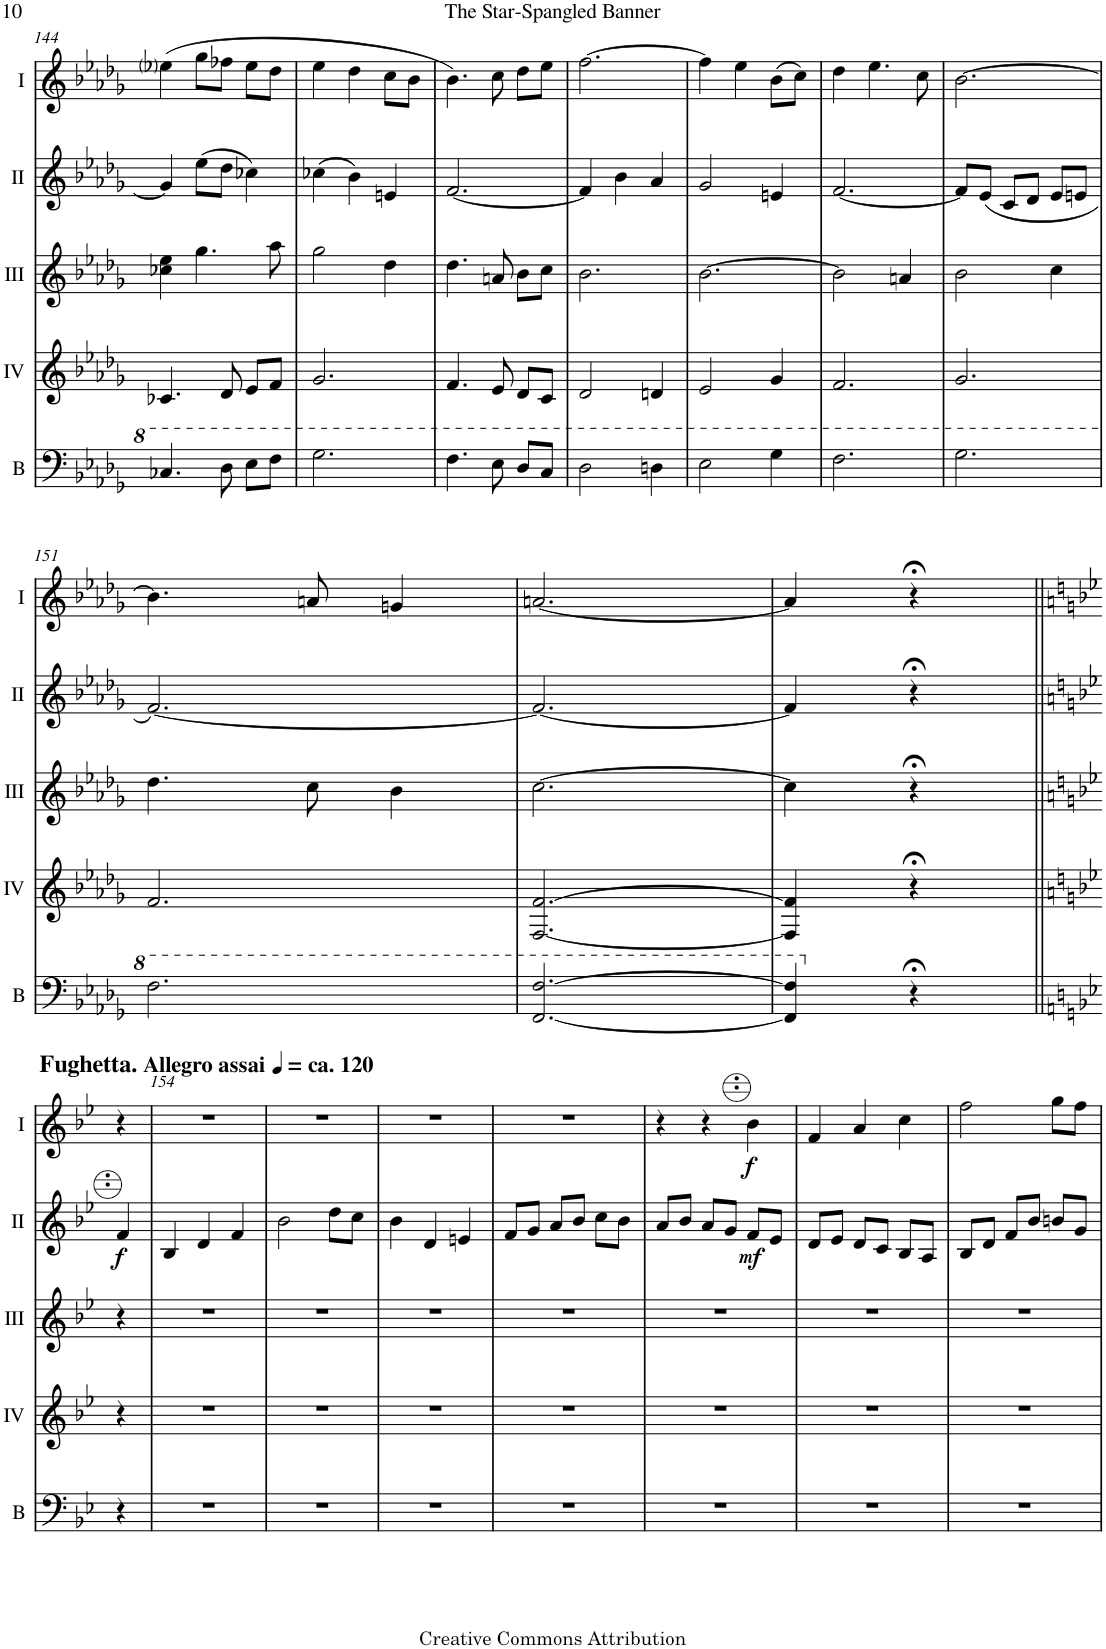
**kern	**kern	**kern	**kern	**dynam	**kern	**dynam
*part5	*part4	*part3	*part2	*part2	*part1	*part1
*staff5	*staff4	*staff3	*staff2	*staff2	*staff1	*staff1
*I"Bass	*I"Acc. 4	*I"Acc. 3	*I"Acc. 2	*	*I"Acc. 1	*
*I'B	*	*	*	*	*	*
!!LO:PB:g=z
*clefF4	*clefG2	*clefG2	*clefG2	*	*clefG2	*
*Trd7c12	*Trd7c12	*Trd7c12	*	*	*	*
*k[b-e-a-d-g-]	*k[b-e-a-d-g-]	*k[b-e-a-d-g-]	*k[b-e-a-d-g-]	*	*k[b-e-a-d-g-]	*
*M3/4	*M3/4	*M3/4	*M3/4	*	*M3/4	*
=144	=144	=144	=144	=144	=144	=144
4.c-X/	4.c-X/	4cc-X\ 4ee-\	4g-/]	.	(4ee-i\	.
.	.	4.gg-\	(8ee-\L	.	8gg-\L	.
8d-\	8d-/	.	8dd-\J	.	8ff-X\J	.
8e-\L	8e-/L	.	4cc-X\)	.	8ee-\L	.
8f\J	8f/J	8aa-\	.	.	8dd-\J	.
=145	=145	=145	=145	=145	=145	=145
2.g-\	2.g-/	2gg-\	(4cc-X\	.	4ee-\	.
.	.	.	4b-\)	.	4dd-\	.
.	.	4dd-\	4en/	.	8cc\L	.
.	.	.	.	.	8b-\J	.
=146	=146	=146	=146	=146	=146	=146
4.f\	4.f/	4.dd-\	[2.f/	.	4.b-\)	.
8e-\	8e-/	8an/	.	.	8cc\	.
8d-/L	8d-/L	8b-\L	.	.	8dd-\L	.
8c/J	8c/J	8cc\J	.	.	8ee-\J	.
=147	=147	=147	=147	=147	=147	=147
2d-\	2d-/	2.b-\	4f/]	.	[2.ff\	.
.	.	.	4b-\	.	.	.
4dn\	4dn/	.	4a-/	.	.	.
=148	=148	=148	=148	=148	=148	=148
2e-\	2e-/	[2.b-\	2g-/	.	4ff\]	.
.	.	.	.	.	4ee-\	.
4g-\	4g-/	.	4en/	.	(8b-\L	.
.	.	.	.	.	8cc\J)	.
=149	=149	=149	=149	=149	=149	=149
2.f\	2.f/	2b-\]	[2.f/	.	4dd-\	.
.	.	.	.	.	4.ee-\	.
.	.	4an/	.	.	.	.
.	.	.	.	.	8cc\	.
=150	=150	=150	=150	=150	=150	=150
2.g-\	2.g-/	2b-\	8f/L]	.	[2.b-\	.
.	.	.	(8e-/J	.	.	.
.	.	.	8c/L	.	.	.
.	.	.	8d-/J	.	.	.
.	.	4cc\	8e-/L	.	.	.
.	.	.	8en/J	.	.	.
!!LO:LB:g=z
=151	=151	=151	=151	=151	=151	=151
2.f\	2.f/	4.dd-\	[2.f/)	.	4.b-\]	.
.	.	8cc\	.	.	8an/	.
.	.	4b-\	.	.	4gn/	.
=152	=152	=152	=152	=152	=152	=152
[2.F/ [2.f/	[2.F/ [2.f/	[2.cc\	2.f/_	.	[2.an/	.
=153	=153	=153	=153	=153	=153	=153
4F/] 4f/]	4F/] 4f/]	4cc\]	4f/]	.	4a/]	.
4r;<	4r;<	4r;<	4r;<	.	4r;<	.
!!LO:LB:g=z
=153X5||	=153X5||	=153X5||	=153X5||	=153X5||	=153X5||	=153X5||
*k[b-e-]	*k[b-e-]	*k[b-e-]	*k[b-e-]	*	*k[b-e-]	*
!	!	!	!	!	!LO:TX:a:B:t=ca. 120	!
!	!	!	!	!	!LO:TX:a:B:t=Fughetta.	!
!	!	!	!	!	!LO:TX:a:t=Allegro assai	!
!	!	!	!	!LO:DY:b	!	!
4r	4r	4r	4f/	f	4r	.
=154	=154	=154	=154	=154	=154	=154
2.r	2.r	2.r	4B-/	.	2.r	.
.	.	.	4d/	.	.	.
.	.	.	4f/	.	.	.
=155	=155	=155	=155	=155	=155	=155
2.r	2.r	2.r	2b-\	.	2.r	.
.	.	.	8dd\L	.	.	.
.	.	.	8cc\J	.	.	.
=156	=156	=156	=156	=156	=156	=156
2.r	2.r	2.r	4b-\	.	2.r	.
.	.	.	4d/	.	.	.
.	.	.	4en/	.	.	.
=157	=157	=157	=157	=157	=157	=157
2.r	2.r	2.r	8f/L	.	2.r	.
.	.	.	8g/J	.	.	.
.	.	.	8a/L	.	.	.
.	.	.	8b-/J	.	.	.
.	.	.	8cc\L	.	.	.
.	.	.	8b-\J	.	.	.
=158	=158	=158	=158	=158	=158	=158
2.r	2.r	2.r	8a/L	.	4r	.
.	.	.	8b-/J	.	.	.
.	.	.	8a/L	.	4r	.
.	.	.	8g/J	.	.	.
!	!	!	!	!LO:DY:b	!	!LO:DY:b
.	.	.	8f/L	mf	4b-\	f
.	.	.	8e-/J	.	.	.
=159	=159	=159	=159	=159	=159	=159
2.r	2.r	2.r	8d/L	.	4f/	.
.	.	.	8e-/J	.	.	.
.	.	.	8d/L	.	4a/	.
.	.	.	8c/J	.	.	.
.	.	.	8B-/L	.	4cc\	.
.	.	.	8A/J	.	.	.
=160	=160	=160	=160	=160	=160	=160
2.r	2.r	2.r	8B-/L	.	2ff\	.
.	.	.	8d/J	.	.	.
.	.	.	8f/L	.	.	.
.	.	.	8b-/J	.	.	.
.	.	.	8bn/L	.	8gg\L	.
.	.	.	8g/J	.	8ff\J	.
=	=	=	=	=	=	=
*-	*-	*-	*-	*-	*-	*-
